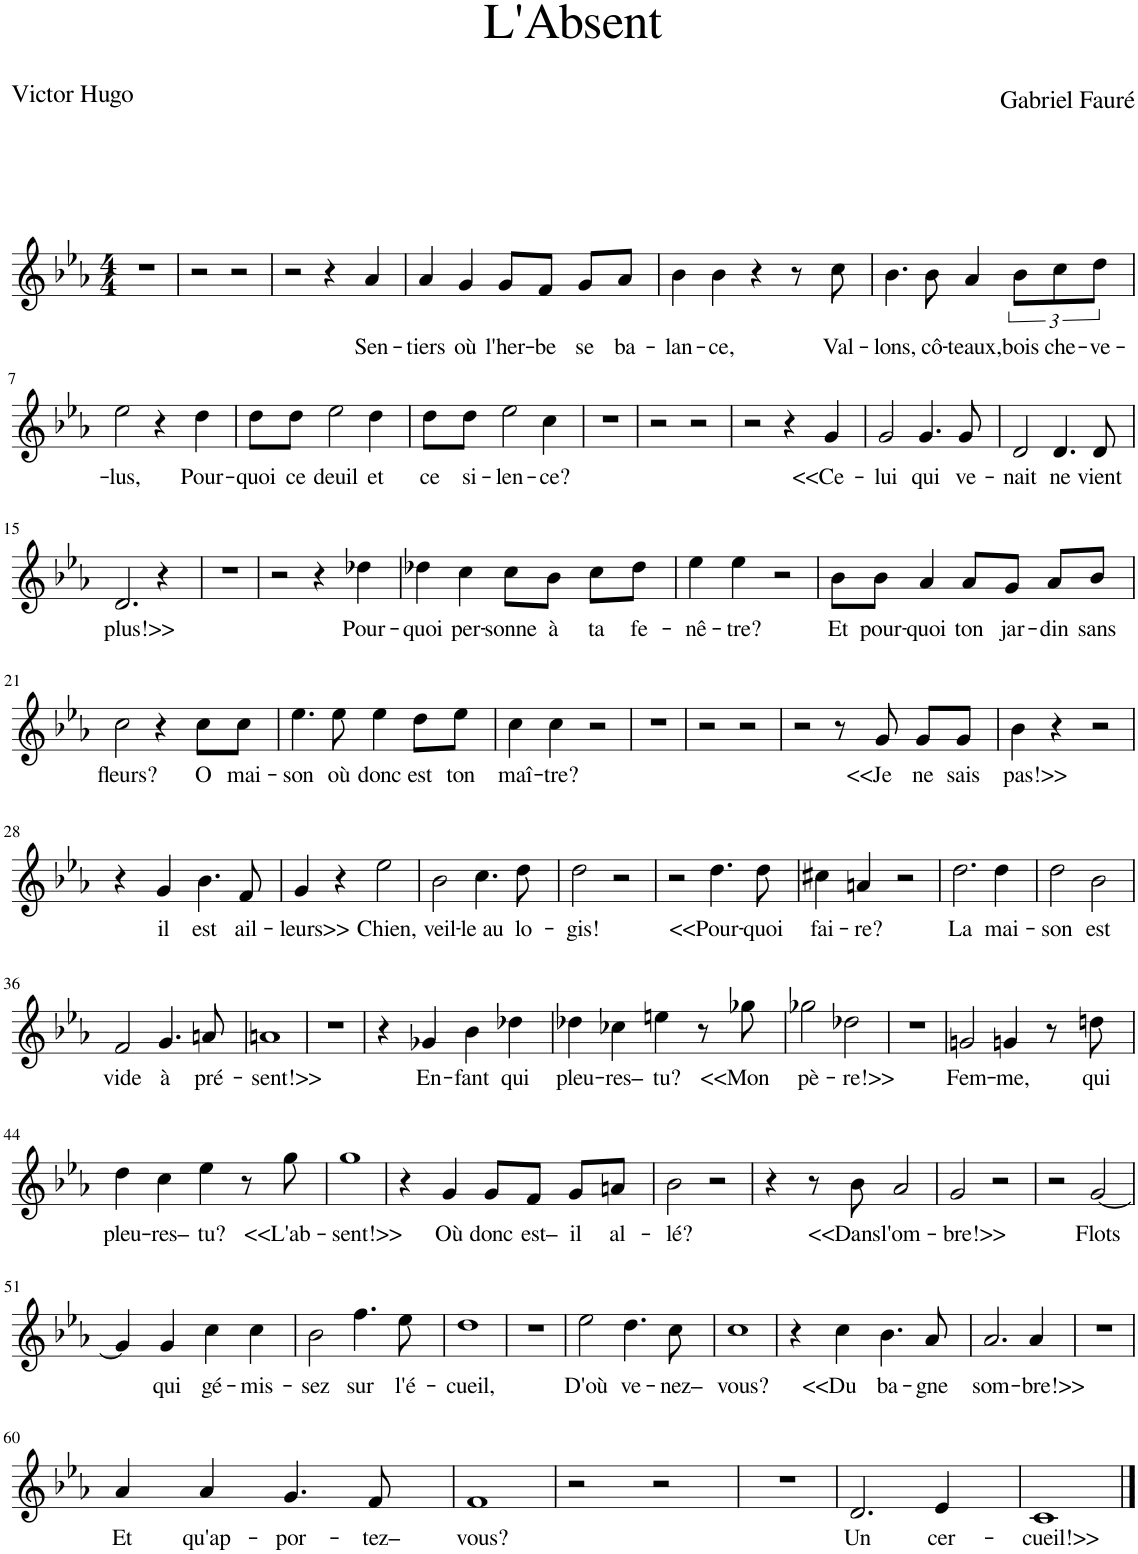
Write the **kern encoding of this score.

**kern	**text
*part1	*part1
*staff1	*staff1
*I"Piano	*
*I'Pno	*
*clefG2	*
*k[b-e-a-]	*
*M4/4	*
=1	=1
1r	.
=2	=2
2r	.
2r	.
=3	=3
2r	.
4r	.
!	!LO:LY:b
4a-/	Sen-
=4	=4
!	!LO:LY:b
4a-/	-tiers
!	!LO:LY:b
4g/	où
!	!LO:LY:b
8g/L	l'her-
!	!LO:LY:b
8f/J	-be
!	!LO:LY:b
8g/L	se
!	!LO:LY:b
8a-/J	ba-
=5	=5
!	!LO:LY:b
4b-\	-lan-
!	!LO:LY:b
4b-\	-ce,
4r	.
8r	.
!	!LO:LY:b
8cc\	Val-
=6	=6
!	!LO:LY:b
4.b-\	-lons,
!	!LO:LY:b
8b-\	cô-
!	!LO:LY:b
4a-/	-teaux,
!	!LO:LY:b
12b-\L	bois
!	!LO:LY:b
12cc\	che-
!	!LO:LY:b
12dd\J	-ve-
!!LO:LB:g=z
=7	=7
!	!LO:LY:b
2ee-\	-lus,
4r	.
!	!LO:LY:b
4dd\	Pour-
=8	=8
!	!LO:LY:b
8dd\L	-quoi
!	!LO:LY:b
8dd\J	ce
!	!LO:LY:b
2ee-\	deuil
!	!LO:LY:b
4dd\	et
=9	=9
!	!LO:LY:b
8dd\L	ce
!	!LO:LY:b
8dd\J	si-
!	!LO:LY:b
2ee-\	-len-
!	!LO:LY:b
4cc\	-ce?
=10	=10
1r	.
=11	=11
2r	.
2r	.
=12	=12
2r	.
4r	.
!	!LO:LY:b
4g/	<<Ce-
=13	=13
!	!LO:LY:b
2g/	-lui
!	!LO:LY:b
4.g/	qui
!	!LO:LY:b
8g/	ve-
=14	=14
!	!LO:LY:b
2d/	-nait
!	!LO:LY:b
4.d/	ne
!	!LO:LY:b
8d/	vient
!!LO:LB:g=z
=15	=15
!	!LO:LY:b
2.d/	plus!>>
4r	.
=16	=16
1r	.
=17	=17
2r	.
4r	.
!	!LO:LY:b
4dd-X\	Pour-
=18	=18
!	!LO:LY:b
4dd-X\	-quoi
!	!LO:LY:b
4cc\	per-
!	!LO:LY:b
8cc\L	-sonne
!	!LO:LY:b
8b-\J	à
!	!LO:LY:b
8cc\L	ta
!	!LO:LY:b
8dd-\J	fe-
=19	=19
!	!LO:LY:b
4ee-\	-nê-
!	!LO:LY:b
4ee-\	-tre?
2r	.
=20	=20
!	!LO:LY:b
8b-\L	Et
!	!LO:LY:b
8b-\J	pour-
!	!LO:LY:b
4a-/	-quoi
!	!LO:LY:b
8a-/L	ton
!	!LO:LY:b
8g/J	jar-
!	!LO:LY:b
8a-/L	-din
!	!LO:LY:b
8b-/J	sans
!!LO:LB:g=z
=21	=21
!	!LO:LY:b
2cc\	fleurs?
4r	.
!	!LO:LY:b
8cc\L	O
!	!LO:LY:b
8cc\J	mai-
=22	=22
!	!LO:LY:b
4.ee-\	-son
!	!LO:LY:b
8ee-\	où
!	!LO:LY:b
4ee-\	donc
!	!LO:LY:b
8dd\L	est
!	!LO:LY:b
8ee-\J	ton
=23	=23
!	!LO:LY:b
4cc\	maî-
!	!LO:LY:b
4cc\	-tre?
2r	.
=24	=24
1r	.
=25	=25
2r	.
2r	.
=26	=26
2r	.
8r	.
!	!LO:LY:b
8g/	<<Je
!	!LO:LY:b
8g/L	ne
!	!LO:LY:b
8g/J	sais
=27	=27
!	!LO:LY:b
4b-\	pas!>>
4r	.
2r	.
!!LO:LB:g=z
=28	=28
4r	.
!	!LO:LY:b
4g/	il
!	!LO:LY:b
4.b-\	est
!	!LO:LY:b
8f/	ail-
=29	=29
!	!LO:LY:b
4g/	-leurs>>
4r	.
!	!LO:LY:b
2ee-\	Chien,
=30	=30
!	!LO:LY:b
2b-\	veil-
!	!LO:LY:b
4.cc\	-le au
!	!LO:LY:b
8dd\	lo-
=31	=31
!	!LO:LY:b
2dd\	-gis!
2r	.
=32	=32
2r	.
!	!LO:LY:b
4.dd\	<<Pour-
!	!LO:LY:b
8dd\	-quoi
=33	=33
!	!LO:LY:b
4cc#X\	fai-
!	!LO:LY:b
4an/	-re?
2r	.
=34	=34
!	!LO:LY:b
2.dd\	La
!	!LO:LY:b
4dd\	mai-
=35	=35
!	!LO:LY:b
2dd\	-son
!	!LO:LY:b
2b-\	est
!!LO:LB:g=z
=36	=36
!	!LO:LY:b
2f/	vide
!	!LO:LY:b
4.g/	à
!	!LO:LY:b
8an/	pré-
=37	=37
!	!LO:LY:b
1an	-sent!>>
=38	=38
1r	.
=39	=39
4r	.
!	!LO:LY:b
4g-X/	En-
!	!LO:LY:b
4b-\	-fant
!	!LO:LY:b
4dd-X\	qui
=40	=40
!	!LO:LY:b
4dd-X\	pleu-
!	!LO:LY:b
4cc-X\	-res–
!	!LO:LY:b
4een\	tu?
8r	.
!	!LO:LY:b
8gg-X\	<<Mon
=41	=41
!	!LO:LY:b
2gg-X\	pè-
!	!LO:LY:b
2dd-X\	-re!>>
=42	=42
1r	.
=43	=43
!	!LO:LY:b
2gn/	Fem-
!	!LO:LY:b
4gn/	-me,
8r	.
!	!LO:LY:b
8ddn\	qui
!!LO:LB:g=z
=44	=44
!	!LO:LY:b
4dd\	pleu-
!	!LO:LY:b
4cc\	-res–
!	!LO:LY:b
4ee-\	tu?
8r	.
!	!LO:LY:b
8gg\	<<L'ab-
=45	=45
!	!LO:LY:b
1gg	-sent!>>
=46	=46
4r	.
!	!LO:LY:b
4g/	Où
!	!LO:LY:b
8g/L	donc
!	!LO:LY:b
8f/J	est–
!	!LO:LY:b
8g/L	il
!	!LO:LY:b
8an/J	al-
=47	=47
!	!LO:LY:b
2b-\	-lé?
2r	.
=48	=48
4r	.
8r	.
!	!LO:LY:b
8b-\	<<Dans
!	!LO:LY:b
2a-/	l'om-
=49	=49
!	!LO:LY:b
2g/	-bre!>>
2r	.
=50	=50
2r	.
!	!LO:LY:b
[2g/	Flots
!!LO:LB:g=z
=51	=51
4g/]	.
!	!LO:LY:b
4g/	qui
!	!LO:LY:b
4cc\	gé-
!	!LO:LY:b
4cc\	-mis-
=52	=52
!	!LO:LY:b
2b-\	-sez
!	!LO:LY:b
4.ff\	sur
!	!LO:LY:b
8ee-\	l'é-
=53	=53
!	!LO:LY:b
1dd	-cueil,
=54	=54
1r	.
=55	=55
!	!LO:LY:b
2ee-\	D'où
!	!LO:LY:b
4.dd\	ve-
!	!LO:LY:b
8cc\	-nez–
=56	=56
!	!LO:LY:b
1cc	vous?
=57	=57
4r	.
!	!LO:LY:b
4cc\	<<Du
!	!LO:LY:b
4.b-\	ba-
!	!LO:LY:b
8a-/	-gne
=58	=58
!	!LO:LY:b
2.a-/	som-
!	!LO:LY:b
4a-/	-bre!>>
=59	=59
1r	.
!!LO:LB:g=z
=60	=60
!	!LO:LY:b
4a-/	Et
!	!LO:LY:b
4a-/	qu'ap-
!	!LO:LY:b
4.g/	-por-
!	!LO:LY:b
8f/	-tez–
=61	=61
!	!LO:LY:b
1f	vous?
=62	=62
2r	.
2r	.
=63	=63
1r	.
=64	=64
!	!LO:LY:b
2.d/	Un
!	!LO:LY:b
4e-/	cer-
=65	=65
!	!LO:LY:b
1c	-cueil!>>
==	==
*-	*-
